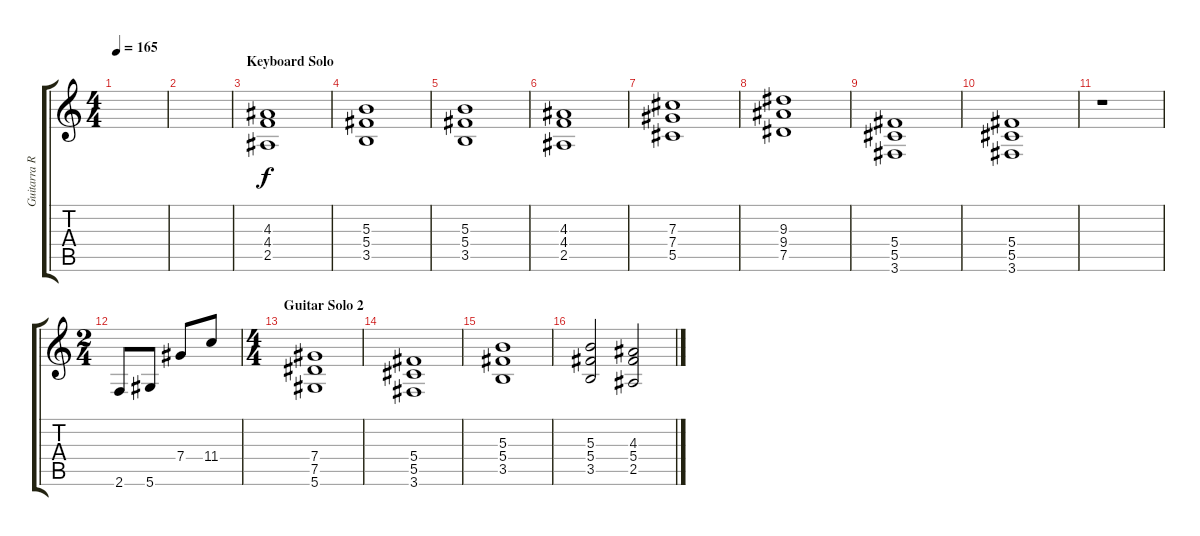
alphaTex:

\track ("Guitarra Rítmica" "Guitarra R") {instrument distortionguitar}
\staff {score tabs}
\tuning (Eb4 Bb3 Gb3 Db3 Ab2 Eb2) {hide}
\ts (4 4)
\tempo 165
\clef g2
\ks c
|
|
\section ("" "Keyboard Solo")
(4.3 4.4 2.5).1 |
(5.3 5.4 3.5).1 |
(5.3 5.4 3.5).1 |
(4.3 4.4 2.5).1 |
(7.3 7.4 5.5).1 |
(9.3 9.4 7.5).1 |
(5.4 5.5 3.6).1 |
(5.4 5.5 3.6).1 |
r.1 |
\ts (2 4)
2.6.8 5.6.8 7.4.8 11.4.8 |
\ts (4 4)
\section ("" "Guitar Solo 2")
(7.4 7.5 5.6).1 |
(5.4 5.5 3.6).1 |
(5.3 5.4 3.5).1 |
(5.3 5.4 3.5).2 (4.3 5.4 2.5).2
